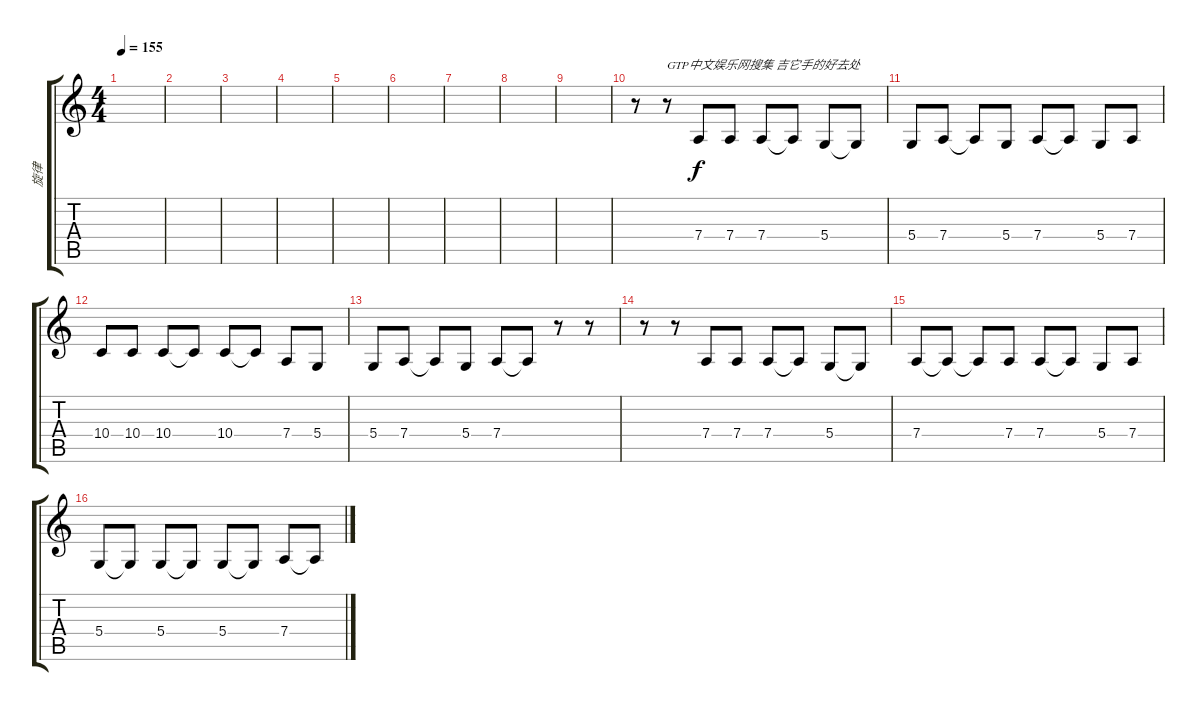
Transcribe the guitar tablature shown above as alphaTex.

\track ("旋律" "旋律") {instrument violin}
\staff {score tabs}
\tuning (E4 B3 G3 D3 A2 E2) {hide}
\ts (4 4)
\tempo 155
\clef g2
\ks c
|
|
|
|
|
|
|
|
|
r.8 r.8{txt "GTP中文娱乐网搜集 吉它手的好去处"} 7.4.8 7.4.8 7.4.8 7.4{t}.8 5.4.8 5.4{t}.8 |
5.4.8 7.4.8 7.4{t}.8 5.4.8 7.4.8 7.4{t}.8 5.4.8 7.4.8 |
10.4.8 10.4.8 10.4.8 10.4{t}.8 10.4.8 10.4{t}.8 7.4.8 5.4.8 |
5.4.8 7.4.8 7.4{t}.8 5.4.8 7.4.8 7.4{t}.8 r.8 r.8 |
r.8 r.8 7.4.8 7.4.8 7.4.8 7.4{t}.8 5.4.8 5.4{t}.8 |
7.4.8 7.4{t}.8 7.4{t}.8 7.4.8 7.4.8 7.4{t}.8 5.4.8 7.4.8 |
5.4.8 5.4{t}.8 5.4.8 5.4{t}.8 5.4.8 5.4{t}.8 7.4.8 7.4{t}.8
